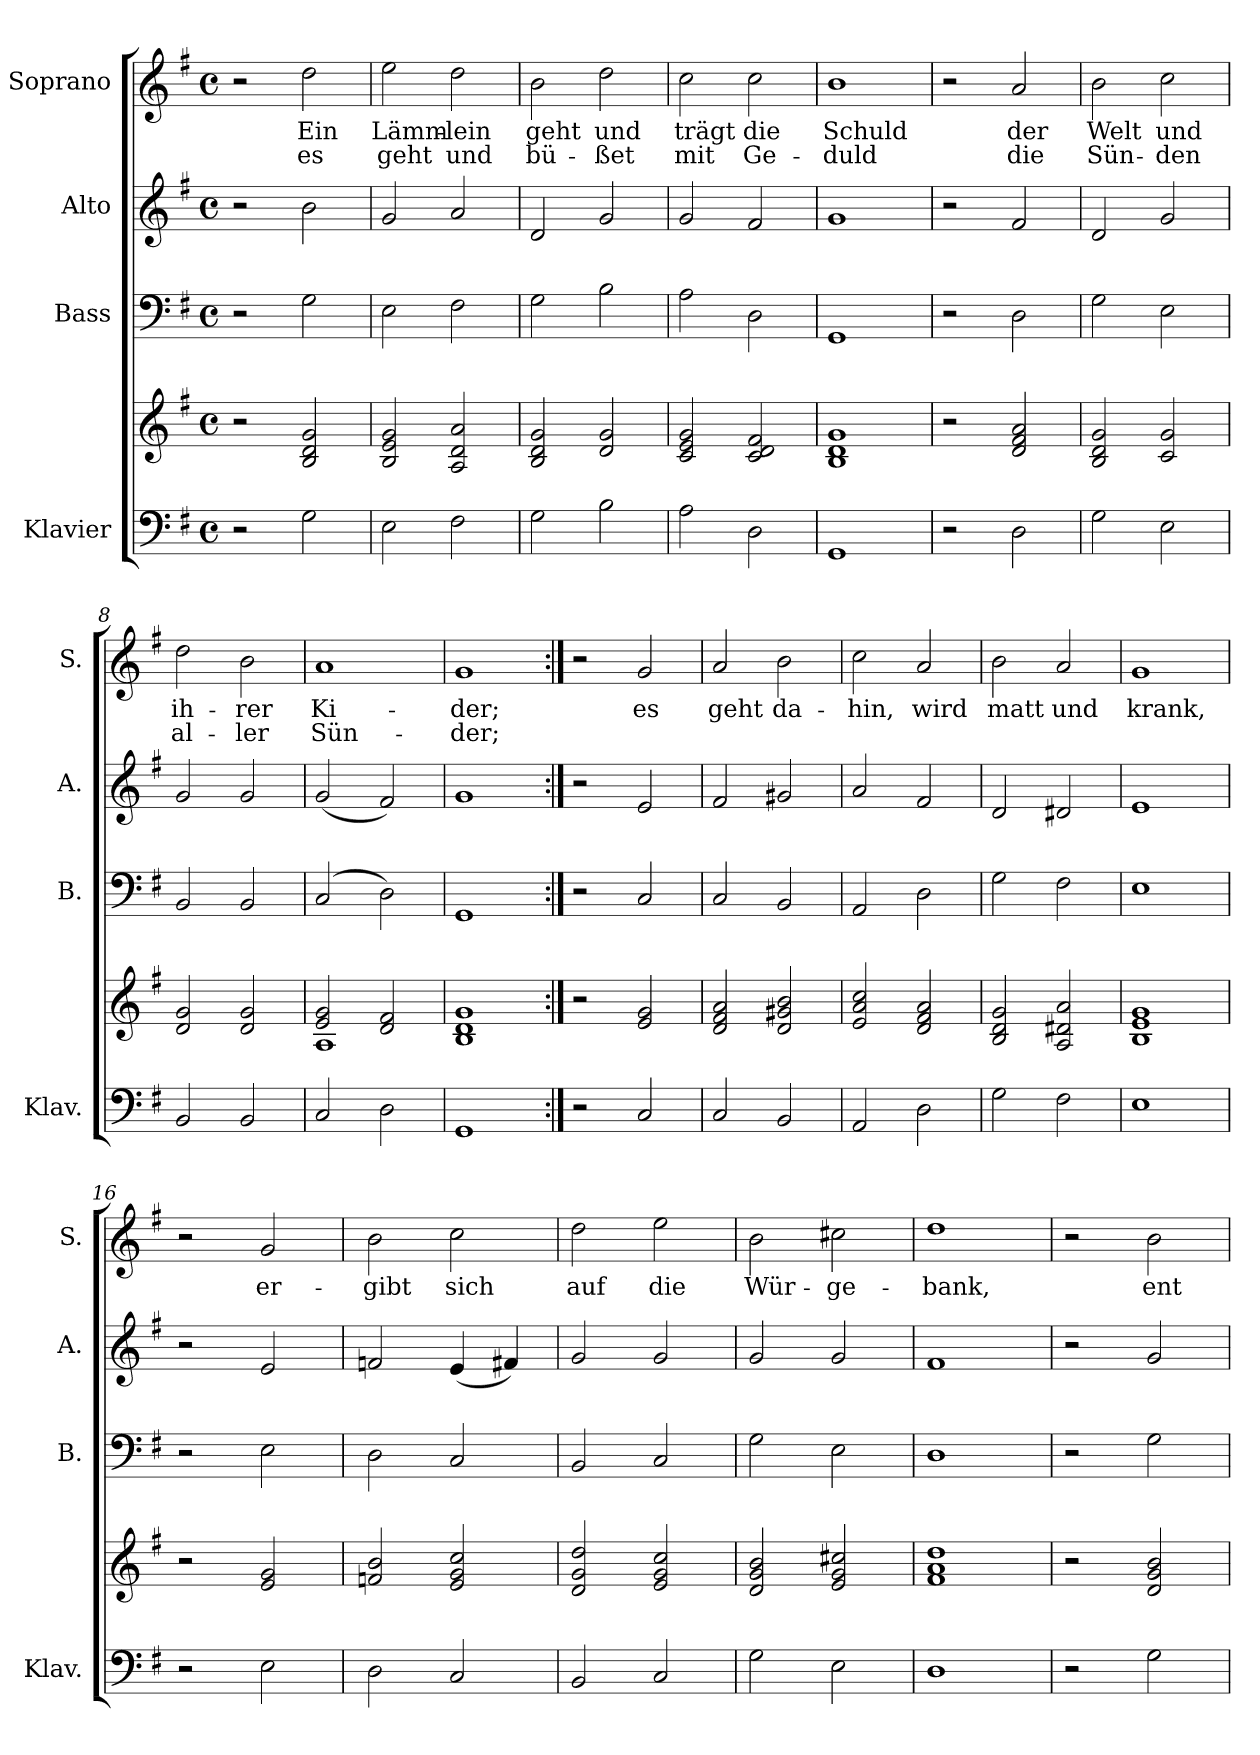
**kern	**kern	**kern	**kern	**kern	**text	**text
*part4	*part4	*part3	*part2	*part1	*part1	*part1
*staff5	*staff4	*staff3	*staff2	*staff1	*staff1	*staff1
*I"Klavier	*	*I"Bass	*I"Alto	*I"Soprano	*	*
*I'Klav.	*	*I'B.	*I'A.	*I'S.	*	*
*clefF4	*clefG2	*clefF4	*clefG2	*clefG2	*	*
*k[f#]	*k[f#]	*k[f#]	*k[f#]	*k[f#]	*	*
*M4/4	*M4/4	*M4/4	*M4/4	*M4/4	*	*
*met(c)	*met(c)	*met(c)	*met(c)	*met(c)	*	*
=1	=1	=1	=1	=1	=1	=1
2r	2r	2r	2r	2r	.	.
!	!	!	!	!	!LO:LY:b	!LO:LY:b
2G\	2B/ 2d/ 2g/	2G\	2b\	2dd\	Ein	es
=2	=2	=2	=2	=2	=2	=2
!	!	!	!	!	!LO:LY:b	!LO:LY:b
2E\	2B/ 2e/ 2g/	2E\	2g/	2ee\	Lämm-	geht
!	!	!	!	!	!LO:LY:b	!LO:LY:b
2F#\	2A/ 2d/ 2a/	2F#\	2a/	2dd\	-lein	und
=3	=3	=3	=3	=3	=3	=3
!	!	!	!	!	!LO:LY:b	!LO:LY:b
2G\	2B/ 2d/ 2g/	2G\	2d/	2b\	geht	bü-
!	!	!	!	!	!LO:LY:b	!LO:LY:b
2B\	2d/ 2g/	2B\	2g/	2dd\	und	-ßet
=4	=4	=4	=4	=4	=4	=4
!	!	!	!	!	!LO:LY:b	!LO:LY:b
2A\	2c/ 2e/ 2g/	2A\	2g/	2cc\	trägt	mit
!	!	!	!	!	!LO:LY:b	!LO:LY:b
2D\	2c/ 2d/ 2f#/	2D\	2f#/	2cc\	die	Ge-
=5	=5	=5	=5	=5	=5	=5
!	!	!	!	!	!LO:LY:b	!LO:LY:b
1GG	1B 1d 1g	1GG	1g	1b	Schuld	-duld
=6	=6	=6	=6	=6	=6	=6
2r	2r	2r	2r	2r	.	.
!	!	!	!	!	!LO:LY:b	!LO:LY:b
2D\	2d/ 2f#/ 2a/	2D\	2f#/	2a/	der	die
=7	=7	=7	=7	=7	=7	=7
!	!	!	!	!	!LO:LY:b	!LO:LY:b
2G\	2B/ 2d/ 2g/	2G\	2d/	2b\	Welt	Sün-
!	!	!	!	!	!LO:LY:b	!LO:LY:b
2E\	2c/ 2g/	2E\	2g/	2cc\	und	-den
=8	=8	=8	=8	=8	=8	=8
!	!	!	!	!	!LO:LY:b	!LO:LY:b
2BB/	2d/ 2g/	2BB/	2g/	2dd\	ih-	al-
!	!	!	!	!	!LO:LY:b	!LO:LY:b
2BB/	2d/ 2g/	2BB/	2g/	2b\	-rer	-ler
=9	=9	=9	=9	=9	=9	=9
*	*^	*	*	*	*	*
!	!	!	!	!	!	!LO:LY:b	!LO:LY:b
2C/	2e/ 2g/	1A	(2C/	(2g/	1a	Ki-	Sün-
2D\	2d/ 2f#/	.	2D\)	2f#/)	.	.	.
*	*v	*v	*	*	*	*	*
=10	=10	=10	=10	=10	=10	=10
!	!	!	!	!	!LO:LY:b	!LO:LY:b
1GG	1B 1d 1g	1GG	1g	1g	-der;	-der;
!!LO:LB:g=z
=11:|!	=11:|!	=11:|!	=11:|!	=11:|!	=11:|!	=11:|!
2r	2r	2r	2r	2r	.	.
!	!	!	!	!	!LO:LY:b	!
2C/	2e/ 2g/	2C/	2e/	2g/	es	.
=12	=12	=12	=12	=12	=12	=12
!	!	!	!	!	!LO:LY:b	!
2C/	2d/ 2f#/ 2a/	2C/	2f#/	2a/	geht	.
!	!	!	!	!	!LO:LY:b	!
2BB/	2d/ 2g#X/ 2b/	2BB/	2g#X/	2b\	da-	.
=13	=13	=13	=13	=13	=13	=13
!	!	!	!	!	!LO:LY:b	!
2AA/	2e/ 2a/ 2cc/	2AA/	2a/	2cc\	-hin,	.
!	!	!	!	!	!LO:LY:b	!
2D\	2d/ 2f#/ 2a/	2D\	2f#/	2a/	wird	.
=14	=14	=14	=14	=14	=14	=14
!	!	!	!	!	!LO:LY:b	!
2G\	2B/ 2d/ 2g/	2G\	2d/	2b\	matt	.
!	!	!	!	!	!LO:LY:b	!
2F#\	2A/ 2d#X/ 2a/	2F#\	2d#X/	2a/	und	.
=15	=15	=15	=15	=15	=15	=15
!	!	!	!	!	!LO:LY:b	!
1E	1B 1e 1g	1E	1e	1g	krank,	.
=16	=16	=16	=16	=16	=16	=16
2r	2r	2r	2r	2r	.	.
!	!	!	!	!	!LO:LY:b	!
2E\	2e/ 2g/	2E\	2e/	2g/	er-	.
=17	=17	=17	=17	=17	=17	=17
!	!	!	!	!	!LO:LY:b	!
2D\	2fn/ 2b/	2D\	2fn/	2b\	-gibt	.
!	!	!	!	!	!LO:LY:b	!
2C/	2e/ 2g/ 2cc/	2C/	(4e/	2cc\	sich	.
.	.	.	4f#X/)	.	.	.
=18	=18	=18	=18	=18	=18	=18
!	!	!	!	!	!LO:LY:b	!
2BB/	2d/ 2g/ 2dd/	2BB/	2g/	2dd\	auf	.
!	!	!	!	!	!LO:LY:b	!
2C/	2e/ 2g/ 2cc/	2C/	2g/	2ee\	die	.
=19	=19	=19	=19	=19	=19	=19
!	!	!	!	!	!LO:LY:b	!
2G\	2d/ 2g/ 2b/	2G\	2g/	2b\	Wür-	.
!	!	!	!	!	!LO:LY:b	!
2E\	2e/ 2g/ 2cc#X/	2E\	2g/	2cc#X\	-ge-	.
=20	=20	=20	=20	=20	=20	=20
!	!	!	!	!	!LO:LY:b	!
1D	1f# 1a 1dd	1D	1f#	1dd	-bank,	.
=21	=21	=21	=21	=21	=21	=21
2r	2r	2r	2r	2r	.	.
!	!	!	!	!	!LO:LY:b	!
2G\	2d/ 2g/ 2b/	2G\	2g/	2b\	ent-	.
=	=	=	=	=	=	=
*-	*-	*-	*-	*-	*-	*-
